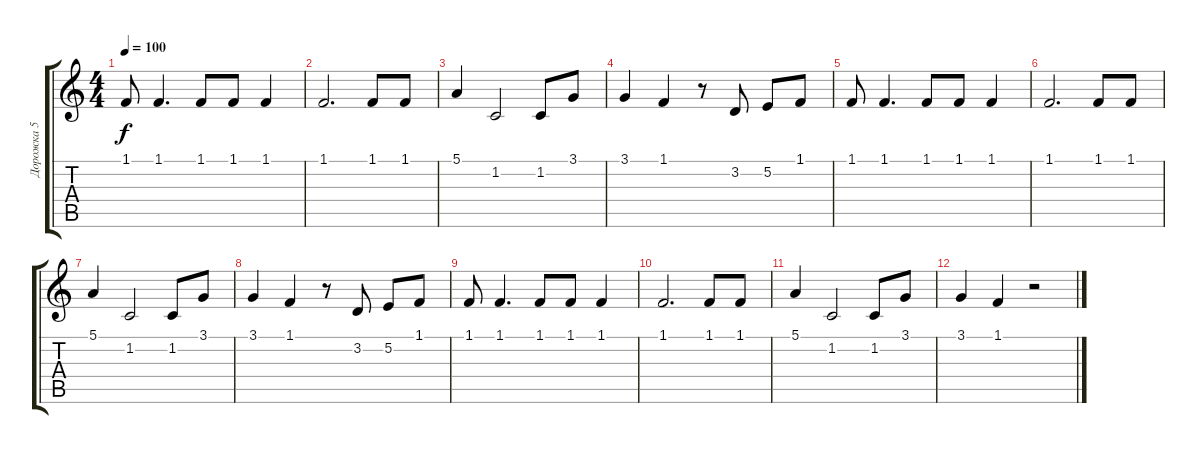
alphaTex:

\track ("Дорожка 5" "Дорожка 5") {instrument tenorsax}
\staff {score tabs}
\tuning (E4 B3 G3 D3 A2 E2) {hide}
\ts (4 4)
\tempo 100
\clef g2
\ks c
1.1.8{dy f} 1.1.4{d} 1.1.8 1.1.8 1.1.4 |
1.1.2{d} 1.1.8 1.1.8 |
5.1.4 1.2.2 1.2.8 3.1.8 |
3.1.4 1.1.4 r.8 3.2.8 5.2.8 1.1.8 |
1.1.8 1.1.4{d} 1.1.8 1.1.8 1.1.4 |
1.1.2{d} 1.1.8 1.1.8 |
5.1.4 1.2.2 1.2.8 3.1.8 |
3.1.4 1.1.4 r.8 3.2.8 5.2.8 1.1.8 |
1.1.8 1.1.4{d} 1.1.8 1.1.8 1.1.4 |
1.1.2{d} 1.1.8 1.1.8 |
5.1.4 1.2.2 1.2.8 3.1.8 |
3.1.4 1.1.4 r.2
